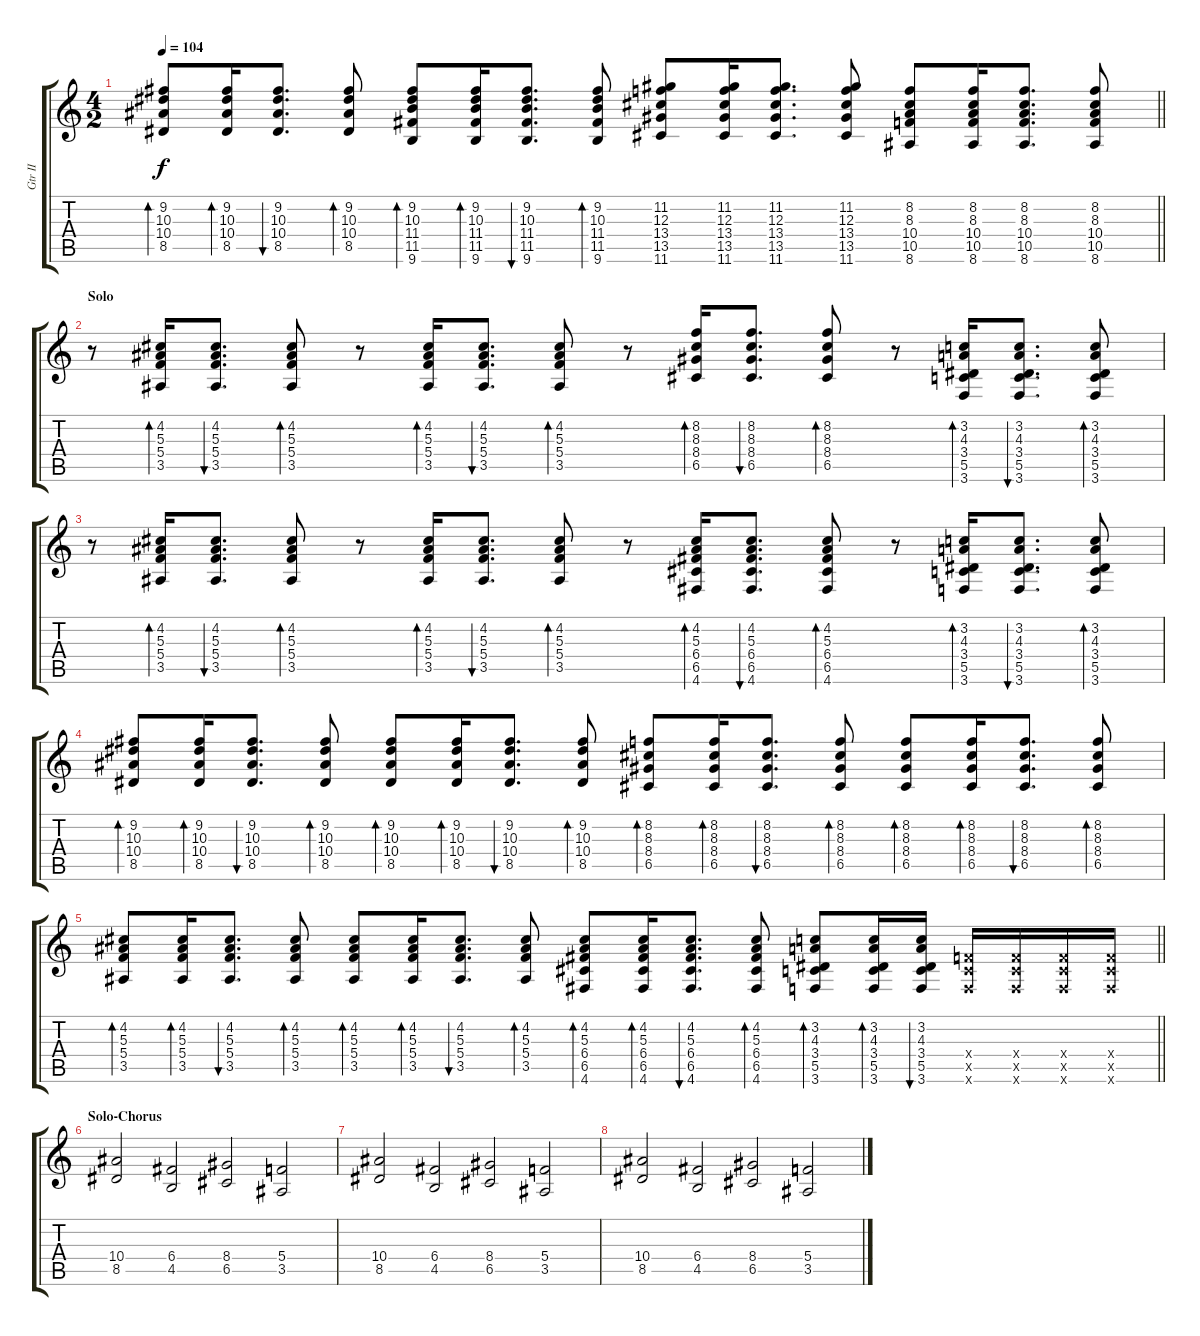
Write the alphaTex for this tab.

\track ("Gtr II" "Gtr II") {instrument acousticguitarsteel}
\staff {score tabs}
\tuning (D4 A3 F3 C3 G2 D2) {hide}
\ts (4 2)
\tempo 104
\clef g2
\barLineRight lightlight
\ks c
(9.2 10.3 10.4 8.5).8{bd 60 dy f} (9.2 10.3 10.4 8.5).16{bd 30} (9.2 10.3 10.4 8.5).8{d bu 30} (9.2 10.3 10.4 8.5).8{bd 60} (9.2 10.3 11.4 11.5 9.6).8{bd 60} (9.2 10.3 11.4 11.5 9.6).16{bd 30} (9.2 10.3 11.4 11.5 9.6).8{d bu 30} (9.2 10.3 11.4 11.5 9.6).8{bd 60} (11.2 12.3 13.4 13.5 11.6).8 (11.2 12.3 13.4 13.5 11.6).16 (11.2 12.3 13.4 13.5 11.6).8{d} (11.2 12.3 13.4 13.5 11.6).8 (8.2 8.3 10.4 10.5 8.6).8 (8.2 8.3 10.4 10.5 8.6).16 (8.2 8.3 10.4 10.5 8.6).8{d} (8.2 8.3 10.4 10.5 8.6).8 |
\section ("" "Solo")
r.8 (4.2 5.3 5.4 3.5).16{bd 30} (4.2 5.3 5.4 3.5).8{d bu 30} (4.2 5.3 5.4 3.5).8{bd 60} r.8 (4.2 5.3 5.4 3.5).16{bd 30} (4.2 5.3 5.4 3.5).8{d bu 30} (4.2 5.3 5.4 3.5).8{bd 60} r.8 (8.2 8.3 8.4 6.5).16{bd 30} (8.2 8.3 8.4 6.5).8{d bu 30} (8.2 8.3 8.4 6.5).8{bd 60} r.8 (3.2 4.3 3.4 5.5 3.6).16{bd 30} (3.2 4.3 3.4 5.5 3.6).8{d bu 30} (3.2 4.3 3.4 5.5 3.6).8{bd 60} |
r.8 (4.2 5.3 5.4 3.5).16{bd 30} (4.2 5.3 5.4 3.5).8{d bu 30} (4.2 5.3 5.4 3.5).8{bd 60} r.8 (4.2 5.3 5.4 3.5).16{bd 30} (4.2 5.3 5.4 3.5).8{d bu 30} (4.2 5.3 5.4 3.5).8{bd 60} r.8 (4.2 5.3 6.4 6.5 4.6).16{bd 30} (4.2 5.3 6.4 6.5 4.6).8{d bu 30} (4.2 5.3 6.4 6.5 4.6).8{bd 60} r.8 (3.2 4.3 3.4 5.5 3.6).16{bd 30} (3.2 4.3 3.4 5.5 3.6).8{d bu 30} (3.2 4.3 3.4 5.5 3.6).8{bd 60} |
(9.2 10.3 10.4 8.5).8{bd 60} (9.2 10.3 10.4 8.5).16{bd 30} (9.2 10.3 10.4 8.5).8{d bu 30} (9.2 10.3 10.4 8.5).8{bd 60} (9.2 10.3 10.4 8.5).8{bd 60} (9.2 10.3 10.4 8.5).16{bd 30} (9.2 10.3 10.4 8.5).8{d bu 30} (9.2 10.3 10.4 8.5).8{bd 60} (8.2 8.3 8.4 6.5).8{bd 60} (8.2 8.3 8.4 6.5).16{bd 30} (8.2 8.3 8.4 6.5).8{d bu 30} (8.2 8.3 8.4 6.5).8{bd 60} (8.2 8.3 8.4 6.5).8{bd 60} (8.2 8.3 8.4 6.5).16{bd 30} (8.2 8.3 8.4 6.5).8{d bu 30} (8.2 8.3 8.4 6.5).8{bd 60} |
\barLineRight lightlight
(4.2 5.3 5.4 3.5).8{bd 60} (4.2 5.3 5.4 3.5).16{bd 30} (4.2 5.3 5.4 3.5).8{d bu 30} (4.2 5.3 5.4 3.5).8{bd 60} (4.2 5.3 5.4 3.5).8{bd 60} (4.2 5.3 5.4 3.5).16{bd 30} (4.2 5.3 5.4 3.5).8{d bu 30} (4.2 5.3 5.4 3.5).8{bd 60} (4.2 5.3 6.4 6.5 4.6).8{bd 60} (4.2 5.3 6.4 6.5 4.6).16{bd 30} (4.2 5.3 6.4 6.5 4.6).8{d bu 30} (4.2 5.3 6.4 6.5 4.6).8{bd 60} (3.2 4.3 3.4 5.5 3.6).8{bd 60} (3.2 4.3 3.4 5.5 3.6).16{bd 30} (3.2 4.3 3.4 5.5 3.6).16{bu 30} (5.4{x} 5.5{x} 3.6{x}).16{volume 16 instrument distortionguitar} (5.4{x} 5.5{x} 3.6{x}).16 (5.4{x} 5.5{x} 3.6{x}).16 (5.4{x} 5.5{x} 3.6{x}).16 |
\section ("" "Solo-Chorus")
(10.4 8.5).2 (6.4 4.5).2 (8.4 6.5).2 (5.4 3.5).2 |
(10.4 8.5).2 (6.4 4.5).2 (8.4 6.5).2 (5.4 3.5).2 |
(10.4 8.5).2 (6.4 4.5).2 (8.4 6.5).2 (5.4 3.5).2
